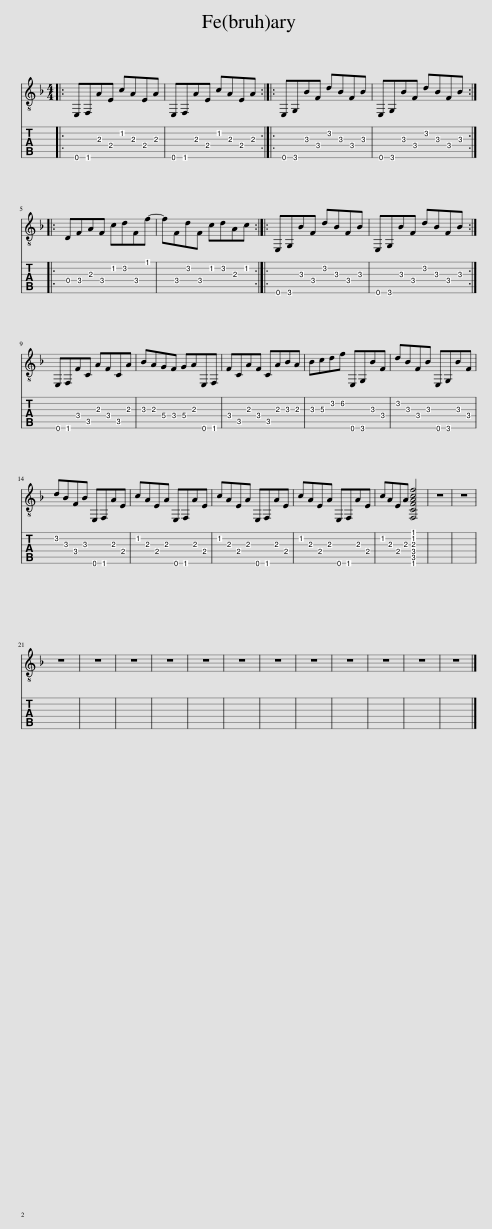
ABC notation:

X:1
%%score { 1 | 2 }
L:1/8
M:4/4
I:linebreak $
K:F
V:1 treble-8
V:2 tab stafflines=6 strings="E2,A2,D3,G3,B3,E4 nostems "
V:1
|: E,F,AE cAEA | E,F,AE cAEA :: E,G,BF dBFB | E,G,BF dBFB ::$ DFAF cdFf- | %5
 fFdF cdAc :: E,G,BF dBFB | E,G,BF dBFB :|$ E,F,FC AFCA | BAGF GAE,F, | %10
 FCAF CABA | Bcdf E,G,BF | dBFB E,G,BF |$ dBFB E,F,AE | cAEA E,F,AE | %15
 cAEA E,F,AE | cAEA E,F,AE | cAEA [F,CFAcf]4 | z8 | z8 |$ %20
 z8 | z8 | z8 | z8 | z8 | %25
 z8 | z8 | z8 | z8 | z8 | %30
 z8 | z8 |] %32
V:2
|: !6!E,, !6!F,, !3!A, !4!E, !2!C !3!A, !4!E, !3!A, | !6!E,, !6!F,, !3!A, !4!E, !2!C !3!A, !4!E, !3!A, :: !6!E,, !6!G,, !3!B, !4!F, !2!D !3!B, !4!F, !3!B, | !6!E,, !6!G,, !3!B, !4!F, !2!D !3!B, !4!F, !3!B, ::$ !4!D, !4!F, !3!A, !4!F, !2!C !2!D !4!F, !1!F- | %5
 !1!F !4!F, !2!D !4!F, !2!C !2!D !3!A, !2!C :: !6!E,, !6!G,, !3!B, !4!F, !2!D !3!B, !4!F, !3!B, | !6!E,, !6!G,, !3!B, !4!F, !2!D !3!B, !4!F, !3!B, :|$ !6!E,, !6!F,, !4!F, !5!C, !3!A, !4!F, !5!C, !3!A, | !3!B, !3!A, !4!G, !4!F, !4!G, !3!A, !6!E,, !6!F,, | %10
 !4!F, !5!C, !3!A, !4!F, !5!C, !3!A, !3!B, !3!A, | !3!B, !3!C !2!D !2!F !6!E,, !6!G,, !3!B, !4!F, | !2!D !3!B, !4!F, !3!B, !6!E,, !6!G,, !3!B, !4!F, |$ !2!D !3!B, !4!F, !3!B, !6!E,, !6!F,, !3!A, !4!E, | !2!C !3!A, !4!E, !3!A, !6!E,, !6!F,, !3!A, !4!E, | %15
 !2!C !3!A, !4!E, !3!A, !6!E,, !6!F,, !3!A, !4!E, | !2!C !3!A, !4!E, !3!A, !6!E,, !6!F,, !3!A, !4!E, | !2!C !3!A, !4!E, !3!A, [!6!F,,!5!C,!4!F,!3!A,!2!C!1!F]4 | x8 | x8 |$ %20
 x8 | x8 | x8 | x8 | x8 | %25
 x8 | x8 | x8 | x8 | x8 | %30
 x8 | x8 |] %32
